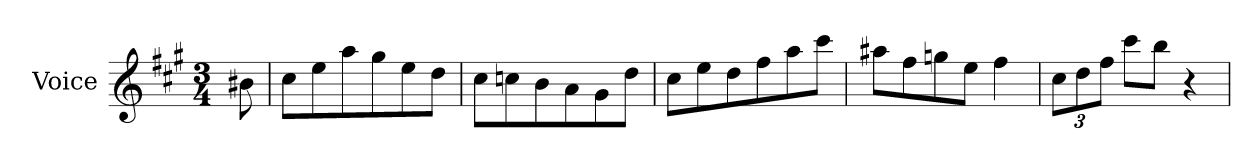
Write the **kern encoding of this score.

**kern
*part1
*staff1
*I"Voice
*I'Voice
*clefG2
*k[f#c#g#]
*M3/4
=
8b#X\
=1
8cc#\L
8ee\
8aa\
8gg#\
8ee\
8dd\J
=2
8cc#\L
8ccn\
8b\
8a\
8g#\
8dd\J
=3
8cc#\L
8ee\
8dd\
8ff#\
8aa\
8ccc#\J
=4
8aa#X\L
8ff#\
8ggn\
8ee\J
4ff#\
=5
12cc#\L
12dd\
12ff#\J
8ccc#\L
8bb\J
4r
=
*-
